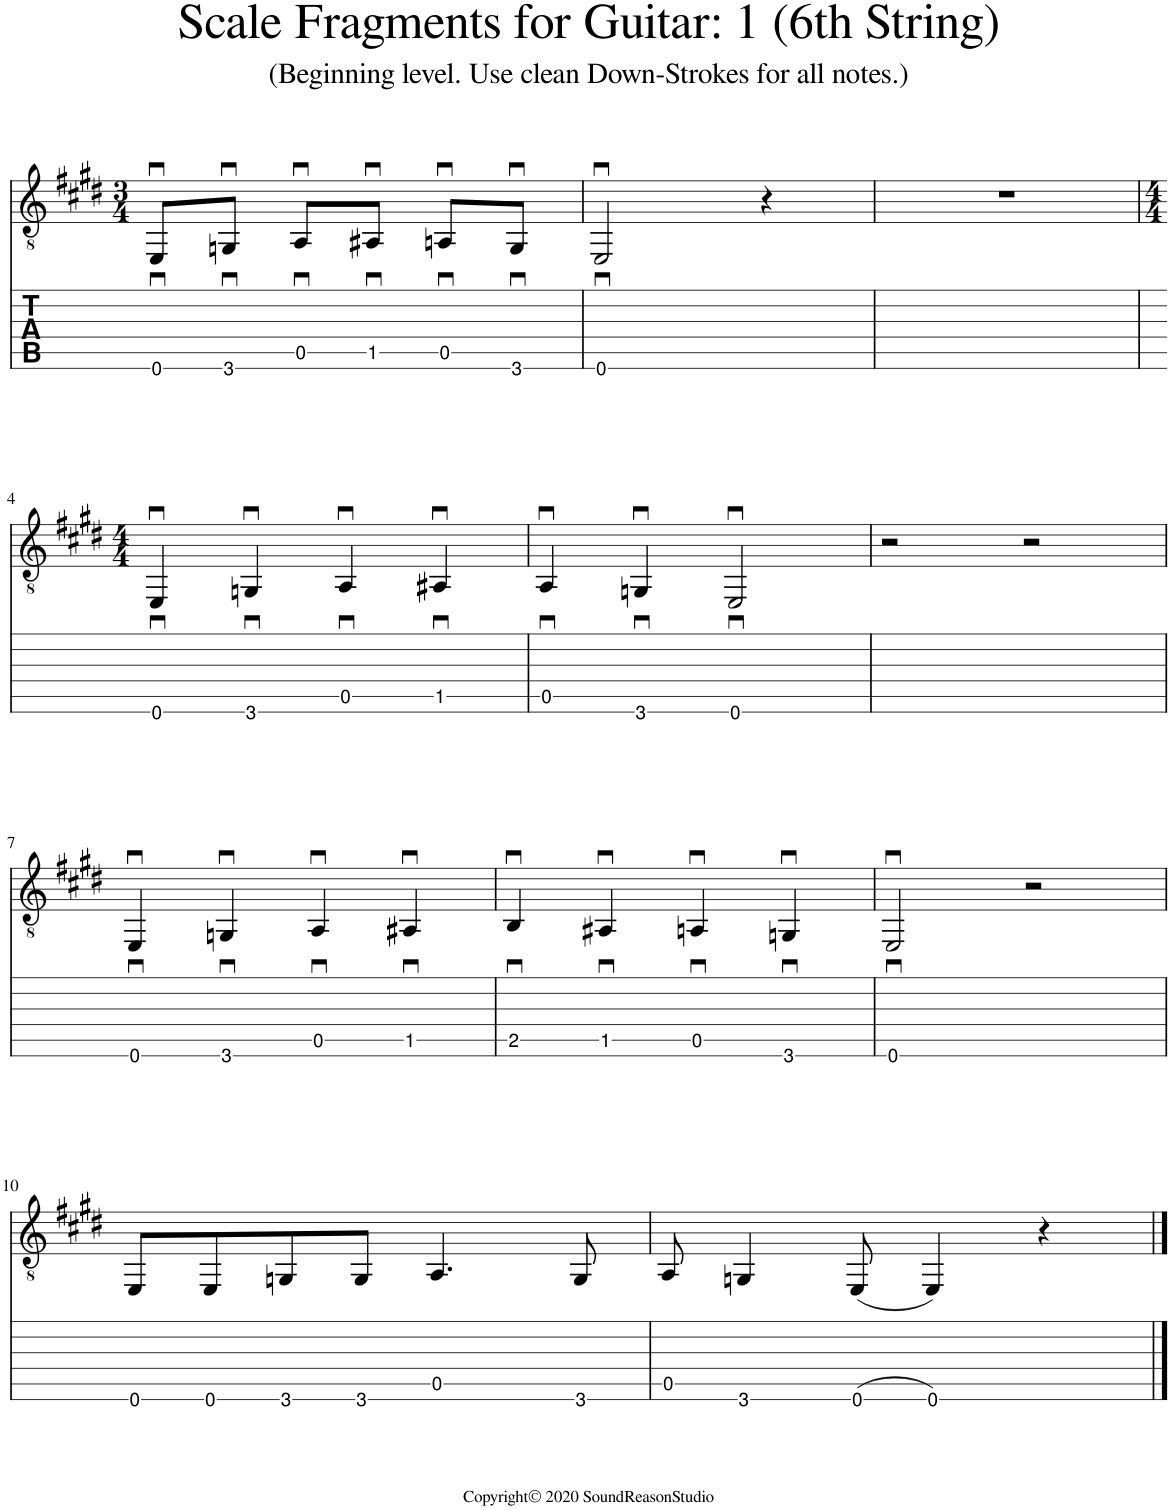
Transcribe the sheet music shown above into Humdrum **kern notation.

**kern	**kern
*part1	*part1
*staff2	*staff1
*I"Guitar	*
*I'Guit.	*
*stria6	*
*	*clefGv2
*k[f#c#g#d#]	*k[f#c#g#d#]
*M3/4	*M3/4
=1	=1
8EEuL	8EEu/L
8GGuJ	8GGnu/J
8AAuL	8AAu/L
8AA#uJ	8AA#Xu/J
8AAuL	8AAnu/L
8GGuJ	8GGu/J
=2	=2
2EEu	2EEu/
4r	4r
=3	=3
2.r	2.r
!!LO:LB:g=z
=4	=4
*M4/4	*M4/4
4EEu	4EEu/
4GGu	4GGnu/
4AAu	4AAu/
4AA#u	4AA#Xu/
=5	=5
4AAu	4AAu/
4GGu	4GGnu/
2EEu	2EEu/
=6	=6
2r	2r
2r	2r
!!LO:LB:g=z
=7	=7
4EEu	4EEu/
4GGu	4GGnu/
4AAu	4AAu/
4AA#u	4AA#Xu/
=8	=8
4BBu	4BBu/
4AA#u	4AA#Xu/
4AAu	4AAnu/
4GGu	4GGnu/
=9	=9
2EEu	2EEu/
2r	2r
!!LO:LB:g=z
=10	=10
8EEL	8EE/L
8EEJ	8EE/
8GGL	8GGn/
8GGJ	8GG/J
4.AA	4.AA/
8GG	8GG/
=11	=11
8AA	8AA/
4GG	4GGn/
8EE	(8EE/
4EE	4EE/)
4r	4r
==	==
*-	*-
